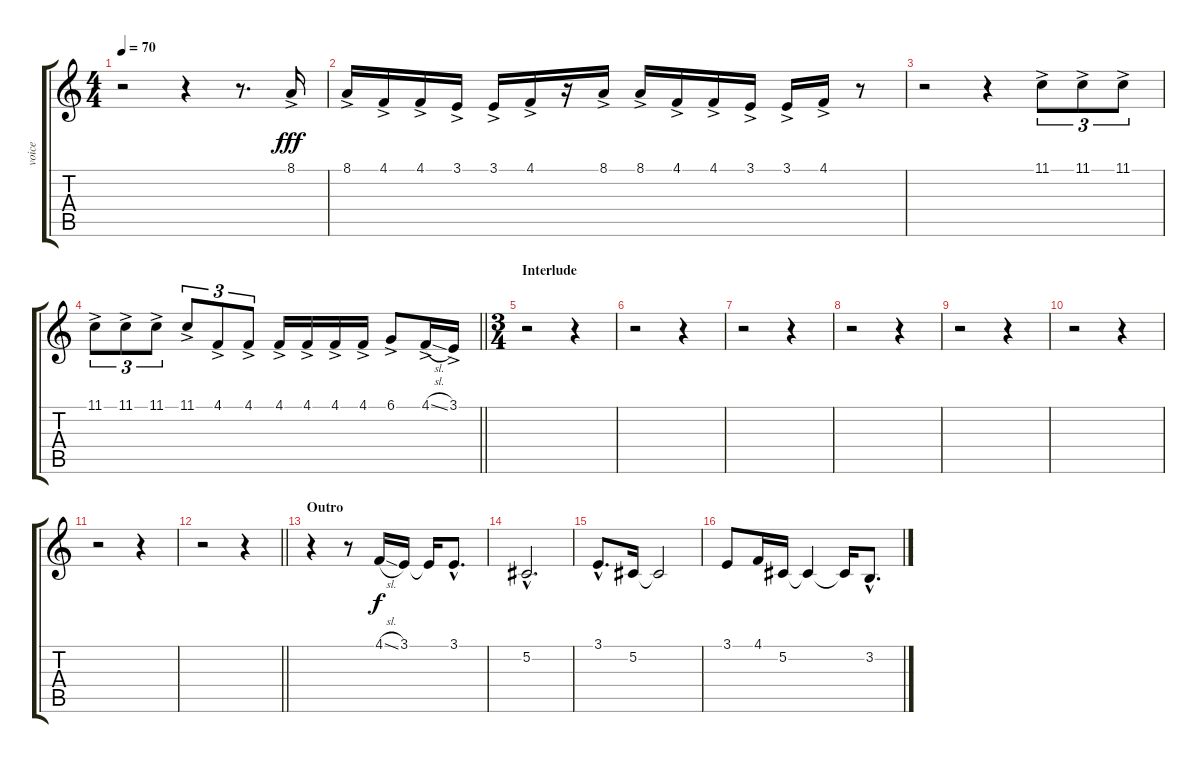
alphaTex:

\track ("voice" "voice") {instrument synthstrings2}
\staff {score tabs}
\tuning (Db4 Ab3 E3 B2 Gb2 Db2) {hide}
\ts (4 4)
\tempo 70
\clef g2
\ks c
r.2{dy fff} r.4 r.8{d} 8.1{ac}.16 |
8.1{ac}.16 4.1{ac}.16 4.1{ac}.16 3.1{ac}.16 3.1{ac}.16 4.1{ac}.16 r.16 8.1{ac}.16 8.1{ac}.16 4.1{ac}.16 4.1{ac}.16 3.1{ac}.16 3.1{ac}.16 4.1{ac}.16 r.8 |
r.2 r.4 11.1{ac}.8{tu (3 2)} 11.1{ac}.8{tu (3 2)} 11.1{ac}.8{tu (3 2)} |
\barLineRight lightlight
11.1{ac}.8{tu (3 2)} 11.1{ac}.8{tu (3 2)} 11.1{ac}.8{tu (3 2)} 11.1{ac}.8{tu (3 2)} 4.1{ac}.8{tu (3 2)} 4.1{ac}.8{tu (3 2)} 4.1{ac}.16 4.1{ac}.16 4.1{ac}.16 4.1{ac}.16 6.1{ac}.8 4.1{sl ac}.16 3.1{ac}.16 |
\ts (3 4)
\section ("" "Interlude")
r.2 r.4 |
r.2 r.4 |
r.2 r.4 |
r.2 r.4 |
r.2 r.4 |
r.2 r.4 |
r.2 r.4 |
\barLineRight lightlight
r.2 r.4 |
\section ("" "Outro")
r.4 r.8 4.1{sl}.16{dy f} 3.1.16 3.1{t}.16 3.1{hac}.8{d} |
5.2{hac}.2{d} |
3.1{hac}.8{d} 5.2.16 5.2{t}.2 |
3.1.8 4.1.16 5.2.16 5.2{t}.4 5.2{t}.16 3.2{hac}.8{d}
